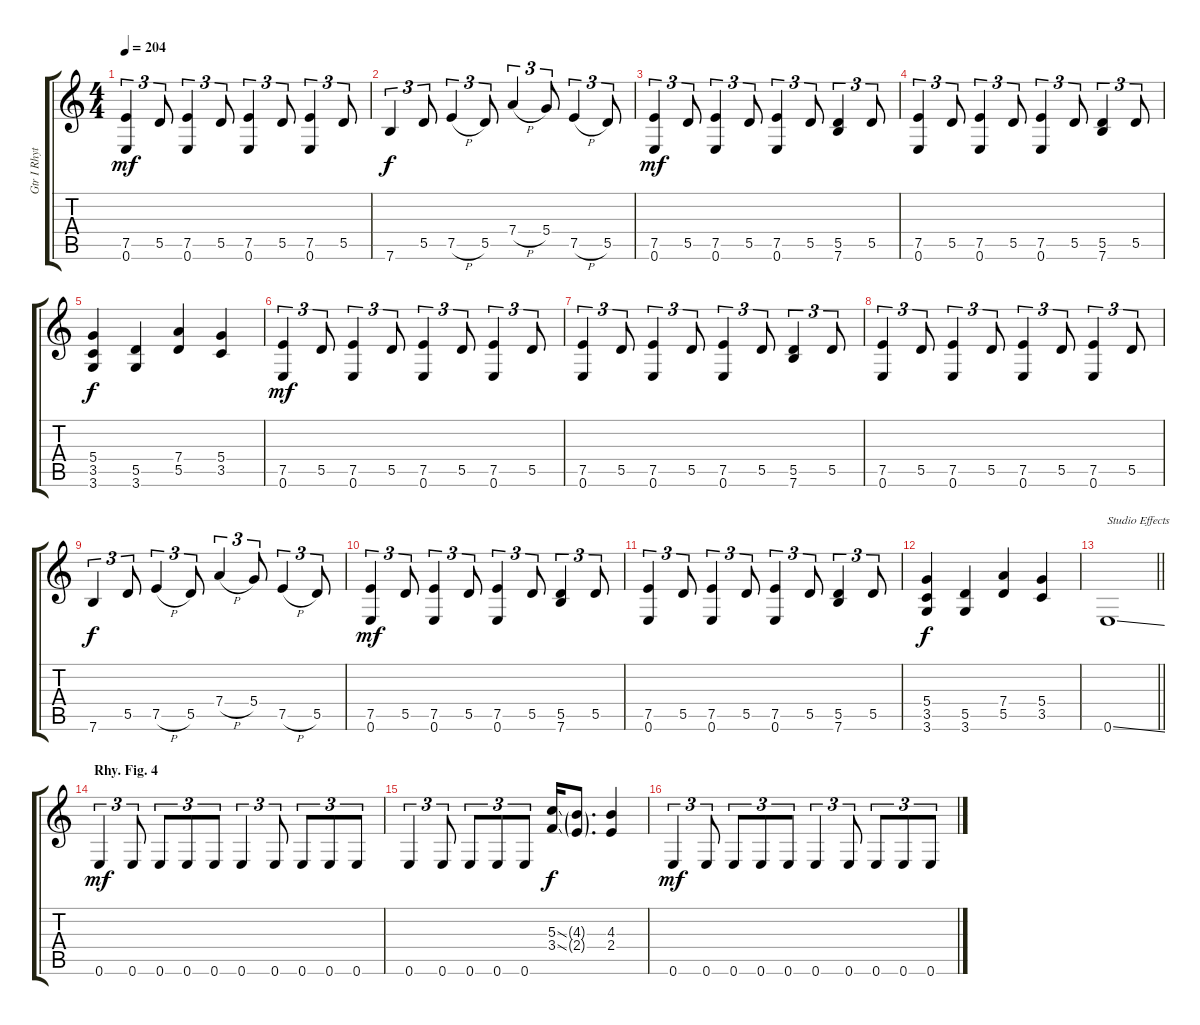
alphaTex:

\track ("Gtr I Rhytm" "Gtr I Rhyt") {instrument overdrivenguitar}
\staff {score tabs}
\tuning (E4 B3 G3 D3 A2 E2) {hide}
\ts (4 4)
\tempo 204
\clef g2
\ks c
(7.5 0.6).4{tu (3 2) dy mf} 5.5.8{tu (3 2)} (7.5 0.6).4{tu (3 2)} 5.5.8{tu (3 2)} (7.5 0.6).4{tu (3 2)} 5.5.8{tu (3 2)} (7.5 0.6).4{tu (3 2)} 5.5.8{tu (3 2)} |
7.6.4{tu (3 2) dy f} 5.5.8{tu (3 2)} 7.5{h}.4{tu (3 2)} 5.5.8{tu (3 2)} 7.4{h}.4{tu (3 2)} 5.4.8{tu (3 2)} 7.5{h}.4{tu (3 2)} 5.5.8{tu (3 2)} |
(7.5 0.6).4{tu (3 2) dy mf} 5.5.8{tu (3 2)} (7.5 0.6).4{tu (3 2)} 5.5.8{tu (3 2)} (7.5 0.6).4{tu (3 2)} 5.5.8{tu (3 2)} (5.5 7.6).4{tu (3 2)} 5.5.8{tu (3 2)} |
(7.5 0.6).4{tu (3 2)} 5.5.8{tu (3 2)} (7.5 0.6).4{tu (3 2)} 5.5.8{tu (3 2)} (7.5 0.6).4{tu (3 2)} 5.5.8{tu (3 2)} (5.5 7.6).4{tu (3 2)} 5.5.8{tu (3 2)} |
(5.4 3.5 3.6).4{dy f} (5.5 3.6).4 (7.4 5.5).4 (5.4 3.5).4 |
(7.5 0.6).4{tu (3 2) dy mf} 5.5.8{tu (3 2)} (7.5 0.6).4{tu (3 2)} 5.5.8{tu (3 2)} (7.5 0.6).4{tu (3 2)} 5.5.8{tu (3 2)} (7.5 0.6).4{tu (3 2)} 5.5.8{tu (3 2)} |
(7.5 0.6).4{tu (3 2)} 5.5.8{tu (3 2)} (7.5 0.6).4{tu (3 2)} 5.5.8{tu (3 2)} (7.5 0.6).4{tu (3 2)} 5.5.8{tu (3 2)} (5.5 7.6).4{tu (3 2)} 5.5.8{tu (3 2)} |
(7.5 0.6).4{tu (3 2)} 5.5.8{tu (3 2)} (7.5 0.6).4{tu (3 2)} 5.5.8{tu (3 2)} (7.5 0.6).4{tu (3 2)} 5.5.8{tu (3 2)} (7.5 0.6).4{tu (3 2)} 5.5.8{tu (3 2)} |
7.6.4{tu (3 2) dy f} 5.5.8{tu (3 2)} 7.5{h}.4{tu (3 2)} 5.5.8{tu (3 2)} 7.4{h}.4{tu (3 2)} 5.4.8{tu (3 2)} 7.5{h}.4{tu (3 2)} 5.5.8{tu (3 2)} |
(7.5 0.6).4{tu (3 2) dy mf} 5.5.8{tu (3 2)} (7.5 0.6).4{tu (3 2)} 5.5.8{tu (3 2)} (7.5 0.6).4{tu (3 2)} 5.5.8{tu (3 2)} (5.5 7.6).4{tu (3 2)} 5.5.8{tu (3 2)} |
(7.5 0.6).4{tu (3 2)} 5.5.8{tu (3 2)} (7.5 0.6).4{tu (3 2)} 5.5.8{tu (3 2)} (7.5 0.6).4{tu (3 2)} 5.5.8{tu (3 2)} (5.5 7.6).4{tu (3 2)} 5.5.8{tu (3 2)} |
(5.4 3.5 3.6).4{dy f} (5.5 3.6).4 (7.4 5.5).4 (5.4 3.5).4 |
\barLineRight lightlight
0.6{ss}.1{txt "Studio Effects"} |
\section ("" "Rhy. Fig. 4")
0.6.4{tu (3 2) dy mf} 0.6.8{tu (3 2)} 0.6.8{tu (3 2)} 0.6.8{tu (3 2)} 0.6.8{tu (3 2)} 0.6.4{tu (3 2)} 0.6.8{tu (3 2)} 0.6.8{tu (3 2)} 0.6.8{tu (3 2)} 0.6.8{tu (3 2)} |
0.6.4{tu (3 2)} 0.6.8{tu (3 2)} 0.6.8{tu (3 2)} 0.6.8{tu (3 2)} 0.6.8{tu (3 2)} (5.3{ss} 3.4{ss}).16{dy f} (4.3{g} 2.4{g}).8{d} (4.3 2.4).4 |
0.6.4{tu (3 2) dy mf} 0.6.8{tu (3 2)} 0.6.8{tu (3 2)} 0.6.8{tu (3 2)} 0.6.8{tu (3 2)} 0.6.4{tu (3 2)} 0.6.8{tu (3 2)} 0.6.8{tu (3 2)} 0.6.8{tu (3 2)} 0.6.8{tu (3 2)}
